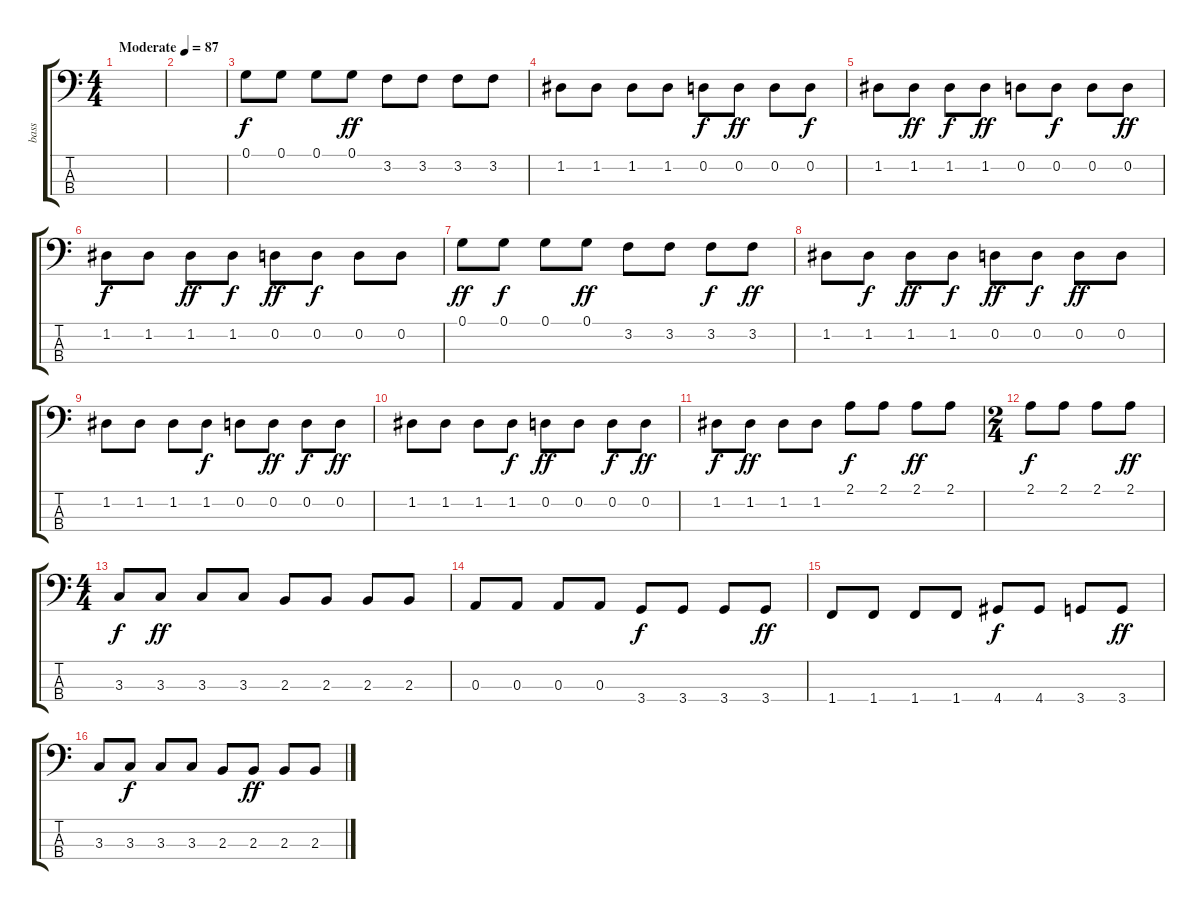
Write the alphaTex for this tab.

\track ("bass" "bass") {instrument electricbassfinger}
\staff {score tabs}
\tuning (G2 D2 A1 E1) {hide}
\ts (4 4)
\tempo (87 "Moderate")
\clef f4
\ks c
|
|
0.1.8 0.1.8{dy f} 0.1.8 0.1.8{dy ff} 3.2.8 3.2.8 3.2.8 3.2.8 |
1.2.8 1.2.8 1.2.8 1.2.8 0.2.8{dy f} 0.2.8{dy ff} 0.2.8 0.2.8{dy f} |
1.2.8 1.2.8{dy ff} 1.2.8{dy f} 1.2.8{dy ff} 0.2.8 0.2.8{dy f} 0.2.8 0.2.8{dy ff} |
1.2.8{dy f} 1.2.8 1.2.8{dy ff} 1.2.8{dy f} 0.2.8{dy ff} 0.2.8{dy f} 0.2.8 0.2.8 |
0.1.8{dy ff} 0.1.8{dy f} 0.1.8 0.1.8{dy ff} 3.2.8 3.2.8 3.2.8{dy f} 3.2.8{dy ff} |
1.2.8 1.2.8{dy f} 1.2.8{dy ff} 1.2.8{dy f} 0.2.8{dy ff} 0.2.8{dy f} 0.2.8{dy ff} 0.2.8 |
1.2.8 1.2.8 1.2.8 1.2.8{dy f} 0.2.8 0.2.8{dy ff} 0.2.8{dy f} 0.2.8{dy ff} |
1.2.8 1.2.8 1.2.8 1.2.8{dy f} 0.2.8{dy ff} 0.2.8 0.2.8{dy f} 0.2.8{dy ff} |
1.2.8{dy f} 1.2.8{dy ff} 1.2.8 1.2.8 2.1.8{dy f} 2.1.8 2.1.8{dy ff} 2.1.8 |
\ts (2 4)
2.1.8{dy f} 2.1.8 2.1.8 2.1.8{dy ff} |
\ts (4 4)
3.3.8{dy f} 3.3.8{dy ff} 3.3.8 3.3.8 2.3.8 2.3.8 2.3.8 2.3.8 |
0.3.8 0.3.8 0.3.8 0.3.8 3.4.8{dy f} 3.4.8 3.4.8 3.4.8{dy ff} |
1.4.8 1.4.8 1.4.8 1.4.8 4.4.8{dy f} 4.4.8 3.4.8 3.4.8{dy ff} |
3.3.8 3.3.8{dy f} 3.3.8 3.3.8 2.3.8 2.3.8{dy ff} 2.3.8 2.3.8
